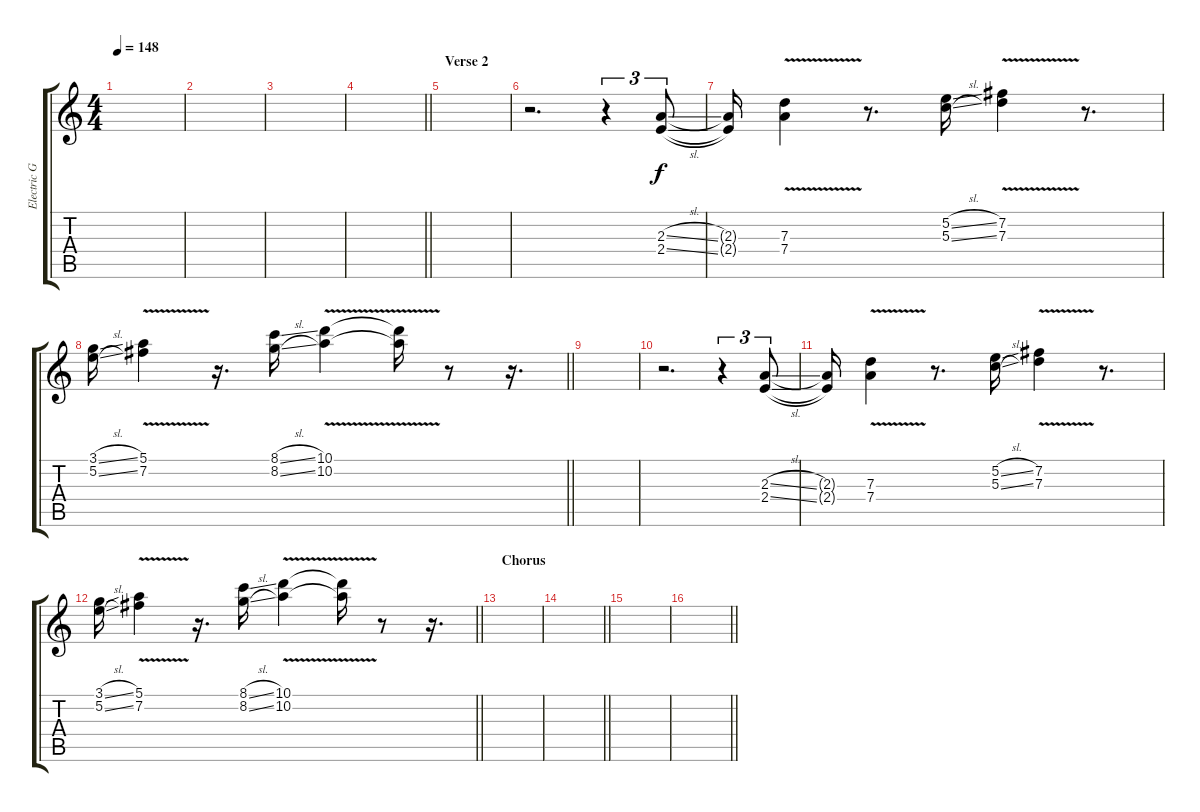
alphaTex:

\track ("Electric Guitar 2" "Electric G") {instrument distortionguitar}
\staff {score tabs}
\tuning (E4 B3 G3 D3 A2 E2) {hide}
\ts (4 4)
\tempo 148
\clef g2
\ks c
|
|
|
\barLineRight lightlight
|
\section ("" "Verse 2")
|
r.2{d} r.4{tu (3 2)} (2.3{sl} 2.4{sl}).8{tu (3 2)} |
(2.3{t} 2.4{t}).16 (7.3{v} 7.4{v}).4 r.8{d} (5.2{sl} 5.3{sl}).16 (7.2{v} 7.3{v}).4 r.8{d} |
\barLineRight lightlight
(3.1{sl} 5.2{sl}).16 (5.1{v} 7.2{v}).4 r.16{d} (8.1{sl} 8.2{sl}).16 (10.1{v} 10.2{v}).4 (10.1{t} 10.2{t}).16 r.8 r.16{d} |
|
r.2{d} r.4{tu (3 2)} (2.3{sl} 2.4{sl}).8{tu (3 2)} |
(2.3{t} 2.4{t}).16 (7.3{v} 7.4{v}).4 r.8{d} (5.2{sl} 5.3{sl}).16 (7.2{v} 7.3{v}).4 r.8{d} |
\barLineRight lightlight
(3.1{sl} 5.2{sl}).16 (5.1{v} 7.2{v}).4 r.16{d} (8.1{sl} 8.2{sl}).16 (10.1{v} 10.2{v}).4 (10.1{t} 10.2{t}).16 r.8 r.16{d} |
\section ("" "Chorus")
|
\barLineRight lightlight
|
|
\barLineRight lightlight
